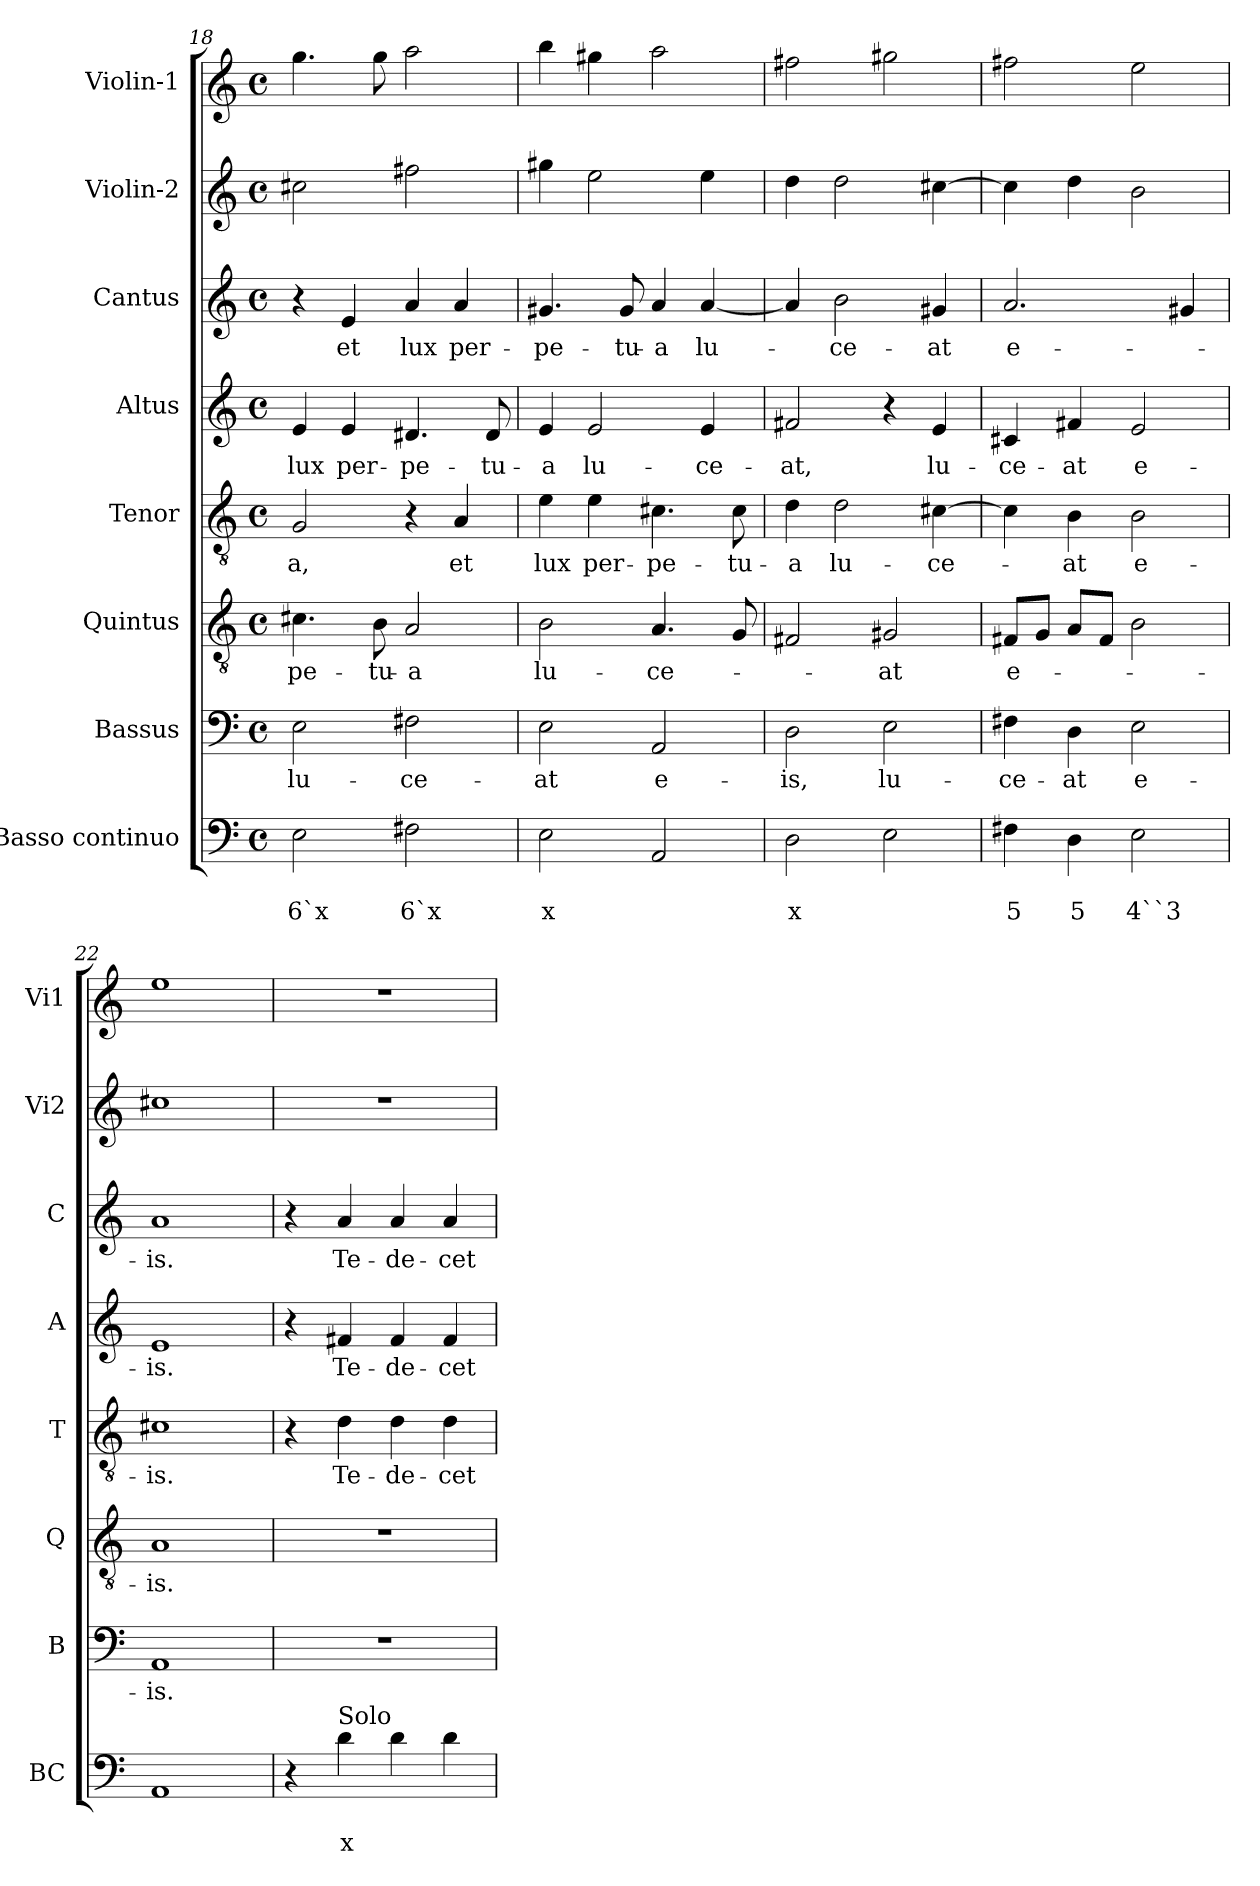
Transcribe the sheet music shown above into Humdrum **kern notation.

**kern	**text	**text	**kern	**text	**kern	**text	**kern	**text	**kern	**text	**kern	**text	**kern	**kern
*part8	*part8	*part8	*part7	*part7	*part6	*part6	*part5	*part5	*part4	*part4	*part3	*part3	*part2	*part1
*staff8	*staff8	*staff8	*staff7	*staff7	*staff6	*staff6	*staff5	*staff5	*staff4	*staff4	*staff3	*staff3	*staff2	*staff1
*I"Basso continuo	*	*	*I"Bassus	*	*I"Quintus	*	*I"Tenor	*	*I"Altus	*	*I"Cantus	*	*I"Violin-2	*I"Violin-1
*I'BC	*	*	*I'B	*	*I'Q	*	*I'T	*	*I'A	*	*I'C	*	*I'Vi2	*I'Vi1
!!LO:PB:g=z
*clefF4	*	*	*clefF4	*	*clefGv2	*	*clefGv2	*	*clefG2	*	*clefG2	*	*clefG2	*clefG2
*k[]	*	*	*k[]	*	*k[]	*	*k[]	*	*k[]	*	*k[]	*	*k[]	*k[]
*C:	*	*	*C:	*	*C:	*	*C:	*	*C:	*	*C:	*	*C:	*C:
*M4/4	*	*	*M4/4	*	*M4/4	*	*M4/4	*	*M4/4	*	*M4/4	*	*M4/4	*M4/4
*met(c)	*	*	*met(c)	*	*met(c)	*	*met(c)	*	*met(c)	*	*met(c)	*	*met(c)	*met(c)
=18	=18	=18	=18	=18	=18	=18	=18	=18	=18	=18	=18	=18	=18	=18
!	!	!LO:LY:b	!	!LO:LY:b	!	!LO:LY:b	!	!LO:LY:b	!	!LO:LY:b	!	!	!	!
2E\	.	6`x	2E\	lu-	4.c#X\	-pe-	2G/	-a,	4e/	lux	4r	.	2cc#X\	4.gg\
!	!	!	!	!	!	!	!	!	!	!LO:LY:b	!	!LO:LY:b	!	!
.	.	.	.	.	.	.	.	.	4e/	per-	4e/	et	.	.
!	!	!	!	!	!	!LO:LY:b	!	!	!	!	!	!	!	!
.	.	.	.	.	8B\	-tu-	.	.	.	.	.	.	.	8gg\
!	!	!LO:LY:b	!	!LO:LY:b	!	!LO:LY:b	!	!	!	!LO:LY:b	!	!LO:LY:b	!	!
2F#X\	.	6`x	2F#X\	-ce-	2A/	-a	4r	.	4.d#X/	-pe-	4a/	lux	2ff#X\	2aa\
!	!	!	!	!	!	!	!	!LO:LY:b	!	!	!	!LO:LY:b	!	!
.	.	.	.	.	.	.	4A/	et	.	.	4a/	per-	.	.
!	!	!	!	!	!	!	!	!	!	!LO:LY:b	!	!	!	!
.	.	.	.	.	.	.	.	.	8d#/	-tu-	.	.	.	.
=19	=19	=19	=19	=19	=19	=19	=19	=19	=19	=19	=19	=19	=19	=19
!	!	!LO:LY:b	!	!LO:LY:b	!	!LO:LY:b	!	!LO:LY:b	!	!LO:LY:b	!	!LO:LY:b	!	!
2E\	.	x	2E\	-at	2B\	lu-	4e\	lux	4e/	-a	4.g#X/	-pe-	4gg#X\	4bb\
!	!	!	!	!	!	!	!	!LO:LY:b	!	!LO:LY:b	!	!	!	!
.	.	.	.	.	.	.	4e\	per-	2e/	lu-	.	.	2ee\	4gg#X\
!	!	!	!	!	!	!	!	!	!	!	!	!LO:LY:b	!	!
.	.	.	.	.	.	.	.	.	.	.	8g#/	-tu-	.	.
!	!	!	!	!LO:LY:b	!	!LO:LY:b	!	!LO:LY:b	!	!	!	!LO:LY:b	!	!
2AA/	.	.	2AA/	e-	4.A/	-ce-	4.c#X\	-pe-	.	.	4a/	-a	.	2aa\
!	!	!	!	!	!	!	!	!	!	!LO:LY:b	!	!LO:LY:b	!	!
.	.	.	.	.	.	.	.	.	4e/	-ce-	[4a/	lu-	4ee\	.
!	!	!	!	!	!	!	!	!LO:LY:b	!	!	!	!	!	!
.	.	.	.	.	8G/	.	8c#\	-tu-	.	.	.	.	.	.
=20	=20	=20	=20	=20	=20	=20	=20	=20	=20	=20	=20	=20	=20	=20
!	!	!LO:LY:b	!	!LO:LY:b	!	!	!	!LO:LY:b	!	!LO:LY:b	!	!	!	!
2D\	.	x	2D\	-is,	2F#X/	.	4d\	-a	2f#X/	-at,	4a/]	.	4dd\	2ff#X\
!	!	!	!	!	!	!	!	!LO:LY:b	!	!	!	!LO:LY:b	!	!
.	.	.	.	.	.	.	2d\	lu-	.	.	2b\	-ce-	2dd\	.
!	!	!	!	!LO:LY:b	!	!LO:LY:b	!	!	!	!	!	!	!	!
2E\	.	.	2E\	lu-	2G#X/	-at	.	.	4r	.	.	.	.	2gg#X\
!	!	!	!	!	!	!	!	!LO:LY:b	!	!LO:LY:b	!	!LO:LY:b	!	!
.	.	.	.	.	.	.	[4c#X\	-ce-	4e/	lu-	4g#X/	-at	[4cc#X\	.
=21	=21	=21	=21	=21	=21	=21	=21	=21	=21	=21	=21	=21	=21	=21
!	!	!LO:LY:b	!	!LO:LY:b	!	!LO:LY:b	!	!	!	!LO:LY:b	!	!LO:LY:b	!	!
4F#X\	.	5	4F#X\	-ce-	8F#X/L	e-	4c#\]	.	4c#X/	-ce-	2.a/	e-	4cc#\]	2ff#X\
.	.	.	.	.	8G/J	.	.	.	.	.	.	.	.	.
!	!	!LO:LY:b	!	!LO:LY:b	!	!	!	!LO:LY:b	!	!LO:LY:b	!	!	!	!
4D\	.	5	4D\	-at	8A/L	.	4B\	-at	4f#X/	-at	.	.	4dd\	.
.	.	.	.	.	8F#/J	.	.	.	.	.	.	.	.	.
!	!	!LO:LY:b	!	!LO:LY:b	!	!	!	!LO:LY:b	!	!LO:LY:b	!	!	!	!
2E\	.	4``3	2E\	e-	2B\	.	2B\	e-	2e/	e-	.	.	2b\	2ee\
.	.	.	.	.	.	.	.	.	.	.	4g#X/	.	.	.
=22	=22	=22	=22	=22	=22	=22	=22	=22	=22	=22	=22	=22	=22	=22
!	!	!	!	!LO:LY:b	!	!LO:LY:b	!	!LO:LY:b	!	!LO:LY:b	!	!LO:LY:b	!	!
1AA	.	.	1AA	-is.	1A	-is.	1c#X	-is.	1e	-is.	1a	-is.	1cc#X	1ee
!!LO:LB:g=z
=23	=23	=23	=23	=23	=23	=23	=23	=23	=23	=23	=23	=23	=23	=23
4r	.	.	1r	.	1r	.	4r	.	4r	.	4r	.	1r	1r
!LO:TX:a:t=Solo	!	!	!	!	!	!	!	!	!	!	!	!	!	!
!	!	!LO:LY:b	!	!	!	!	!	!LO:LY:b	!	!LO:LY:b	!	!LO:LY:b	!	!
4d\	.	x	.	.	.	.	4d\	Te-	4f#X/	Te-	4a/	Te-	.	.
!	!	!	!	!	!	!	!	!LO:LY:b	!	!LO:LY:b	!	!LO:LY:b	!	!
4d\	.	.	.	.	.	.	4d\	-de-	4f#/	-de-	4a/	-de-	.	.
!	!	!	!	!	!	!	!	!LO:LY:b	!	!LO:LY:b	!	!LO:LY:b	!	!
4d\	.	.	.	.	.	.	4d\	-cet	4f#/	-cet	4a/	-cet	.	.
=	=	=	=	=	=	=	=	=	=	=	=	=	=	=
*-	*-	*-	*-	*-	*-	*-	*-	*-	*-	*-	*-	*-	*-	*-
